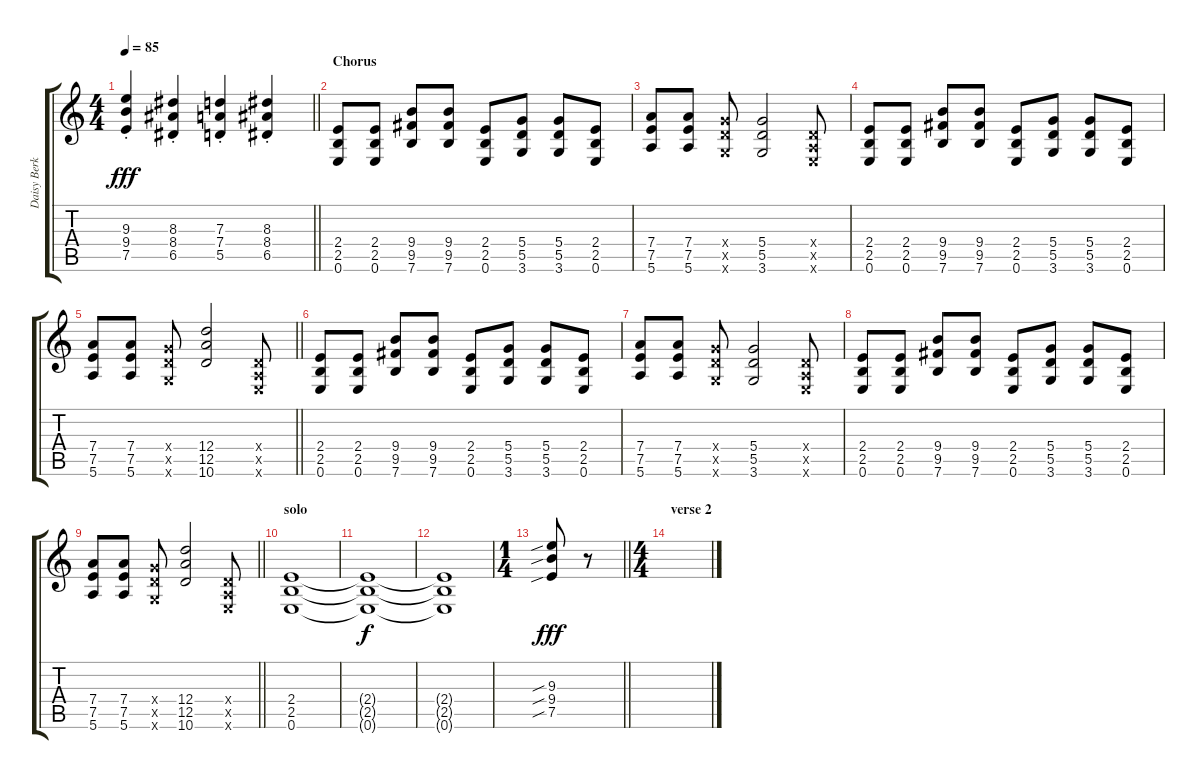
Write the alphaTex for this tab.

\track ("Daisy Berkowitz" "Daisy Berk") {instrument overdrivenguitar}
\staff {score tabs}
\tuning (E4 B3 G3 D3 A2 E2) {hide}
\ts (4 4)
\tempo 85
\clef g2
\barLineRight lightlight
\ks c
(9.3{st} 9.4{st} 7.5{st}).4{dy fff} (8.3{st} 8.4{st} 6.5{st}).4 (7.3{st} 7.4{st} 5.5{st}).4 (8.3{st} 8.4{st} 6.5{st}).4 |
\section ("" "Chorus")
(2.4 2.5 0.6).8 (2.4 2.5 0.6).8 (9.4 9.5 7.6).8 (9.4 9.5 7.6).8 (2.4 2.5 0.6).8 (5.4 5.5 3.6).8 (5.4 5.5 3.6).8 (2.4 2.5 0.6).8 |
(7.4 7.5 5.6).8 (7.4 7.5 5.6).8 (5.4{x} 5.5{x} 3.6{x}).8 (5.4 5.5 3.6).2 (0.4{x} 0.5{x} 0.6{x}).8 |
(2.4 2.5 0.6).8 (2.4 2.5 0.6).8 (9.4 9.5 7.6).8 (9.4 9.5 7.6).8 (2.4 2.5 0.6).8 (5.4 5.5 3.6).8 (5.4 5.5 3.6).8 (2.4 2.5 0.6).8 |
\barLineRight lightlight
(7.4 7.5 5.6).8 (7.4 7.5 5.6).8 (5.4{x} 5.5{x} 3.6{x}).8 (12.4 12.5 10.6).2 (0.4{x} 0.5{x} 0.6{x}).8 |
(2.4 2.5 0.6).8 (2.4 2.5 0.6).8 (9.4 9.5 7.6).8 (9.4 9.5 7.6).8 (2.4 2.5 0.6).8 (5.4 5.5 3.6).8 (5.4 5.5 3.6).8 (2.4 2.5 0.6).8 |
(7.4 7.5 5.6).8 (7.4 7.5 5.6).8 (5.4{x} 5.5{x} 3.6{x}).8 (5.4 5.5 3.6).2 (0.4{x} 0.5{x} 0.6{x}).8 |
(2.4 2.5 0.6).8 (2.4 2.5 0.6).8 (9.4 9.5 7.6).8 (9.4 9.5 7.6).8 (2.4 2.5 0.6).8 (5.4 5.5 3.6).8 (5.4 5.5 3.6).8 (2.4 2.5 0.6).8 |
\barLineRight lightlight
(7.4 7.5 5.6).8 (7.4 7.5 5.6).8 (5.4{x} 5.5{x} 3.6{x}).8 (12.4 12.5 10.6).2 (0.4{x} 0.5{x} 0.6{x}).8 |
\section ("" "solo")
(2.4 2.5 0.6).1{volume 0} |
(2.4{t} 2.5{t} 0.6{t}).1{dy f} |
(2.4{t} 2.5{t} 0.6{t}).1 |
\ts (1 4)
\barLineRight lightlight
(9.3{sib} 9.4{sib} 7.5{sib}).8{dy fff volume 16} r.8 |
\ts (4 4)
\section ("" "verse 2")
